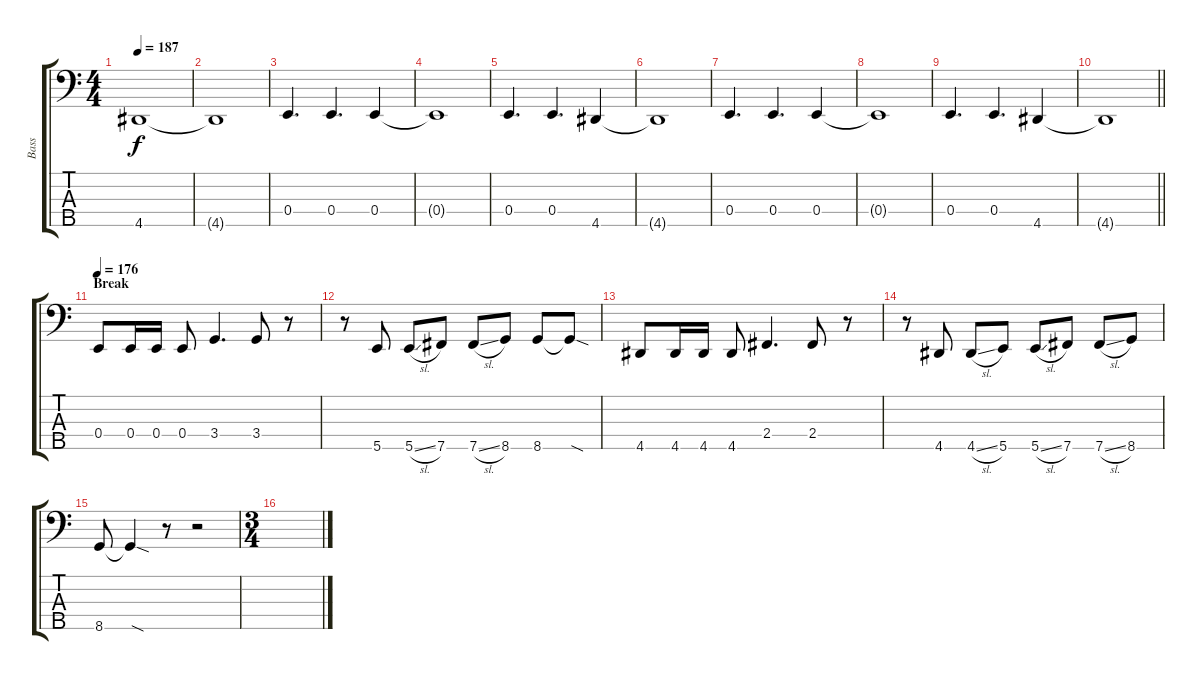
\track ("Bass" "Bass") {instrument electricbassfinger}
\staff {score tabs}
\tuning (G2 D2 A1 E1 B0) {hide}
\ts (4 4)
\tempo 187
\clef f4
\ks c
4.5.1{dy f} |
4.5{t}.1 |
0.4.4{d} 0.4.4{d} 0.4.4 |
0.4{t}.1 |
0.4.4{d} 0.4.4{d} 4.5.4 |
4.5{t}.1 |
0.4.4{d} 0.4.4{d} 0.4.4 |
0.4{t}.1 |
0.4.4{d} 0.4.4{d} 4.5.4 |
\barLineRight lightlight
4.5{t}.1 |
\section ("" "Break")
\tempo 176
0.4.8 0.4.16 0.4.16 0.4.8 3.4.4{d} 3.4.8 r.8 |
r.8 5.5.8 5.5{sl}.8 7.5.8 7.5{sl}.8 8.5.8 8.5.8 8.5{sod t}.8 |
4.5.8 4.5.16 4.5.16 4.5.8 2.4.4{d} 2.4.8 r.8 |
r.8 4.5.8 4.5{sl}.8 5.5.8 5.5{sl}.8 7.5.8 7.5{sl}.8 8.5.8 |
8.5.8 8.5{sod t}.4 r.8 r.2 |
\ts (3 4)
